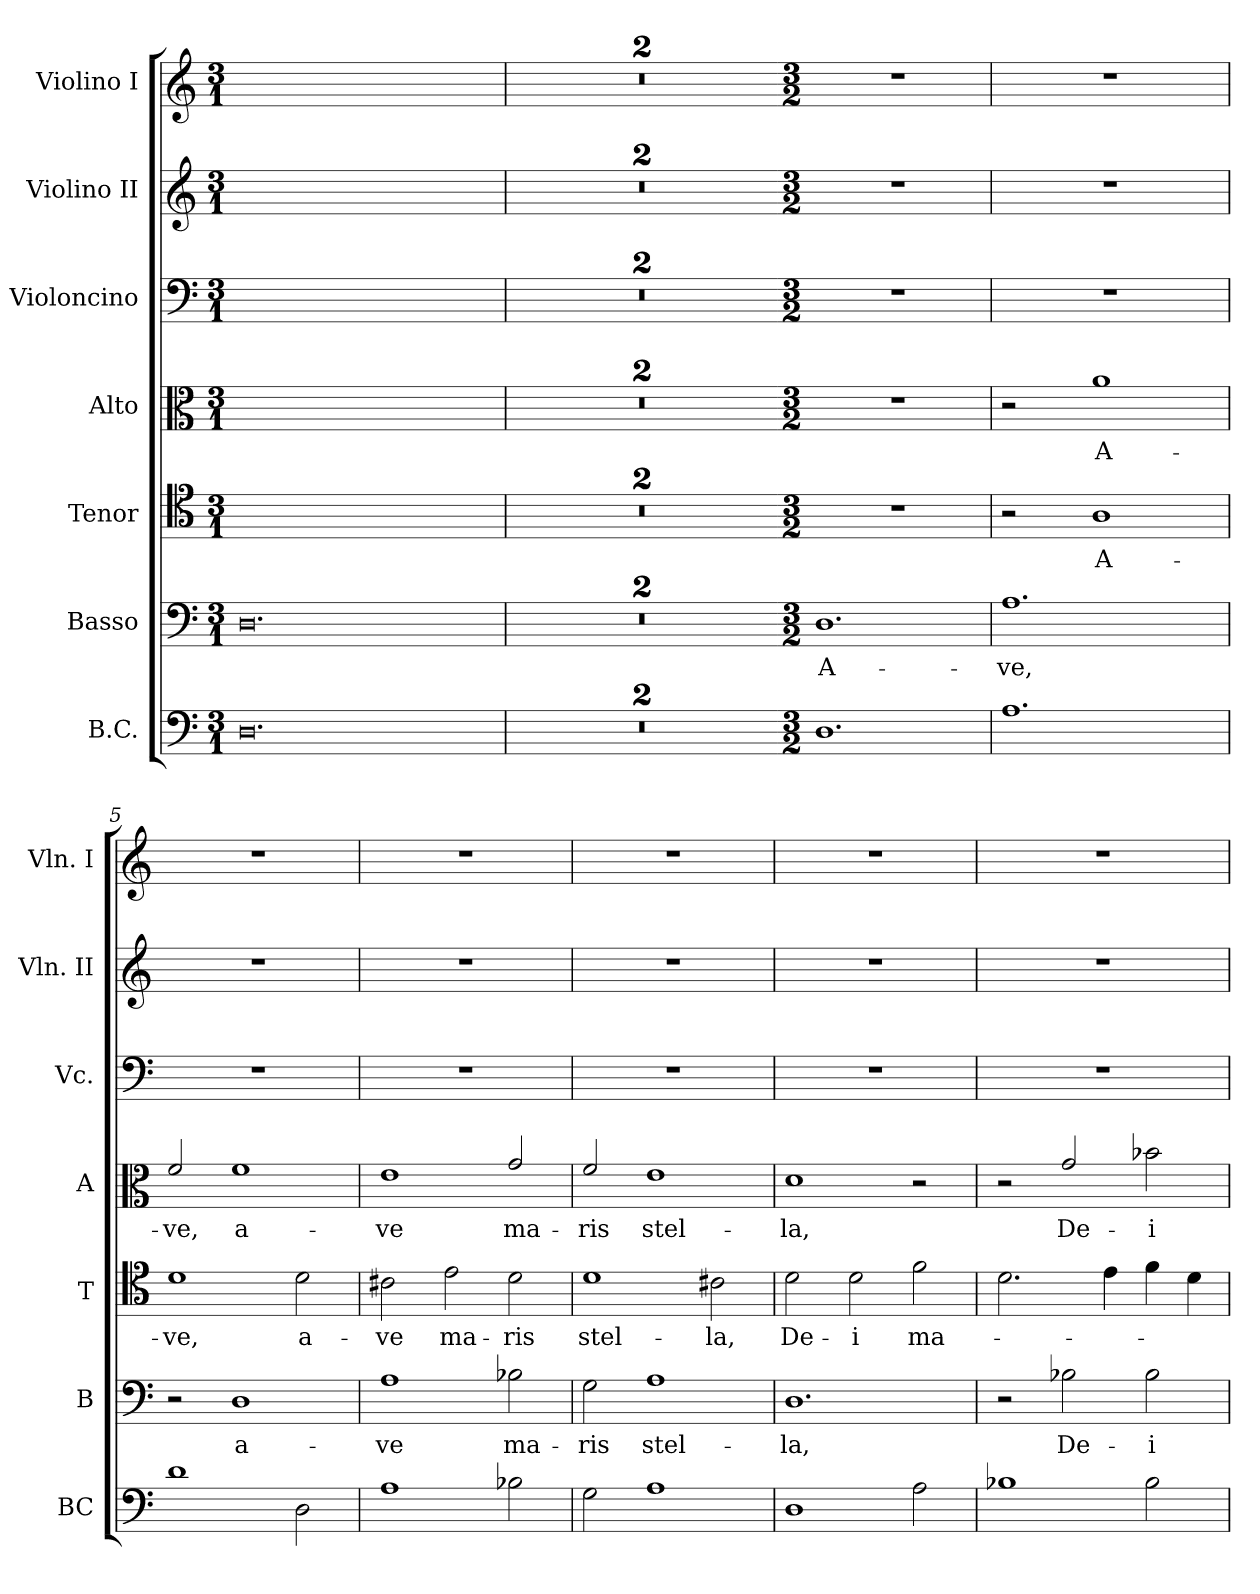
**kern	**kern	**text	**kern	**text	**kern	**text	**kern	**kern	**kern
*part7	*part6	*part6	*part5	*part5	*part4	*part4	*part3	*part2	*part1
*staff7	*staff6	*staff6	*staff5	*staff5	*staff4	*staff4	*staff3	*staff2	*staff1
*I"B.C.	*I"Basso	*	*I"Tenor	*	*I"Alto	*	*I"Violoncino	*I"Violino II	*I"Violino I
*I'BC	*I'B	*	*I'T	*	*I'A	*	*I'Vc.	*I'Vln. II	*I'Vln. I
*clefF4	*clefF4	*	*clefC4	*	*clefC3	*	*clefF4	*clefG2	*clefG2
*k[]	*k[]	*	*k[]	*	*k[]	*	*k[]	*k[]	*k[]
*C:	*C:	*	*C:	*	*C:	*	*C:	*C:	*C:
*M3/1	*M3/1	*	*M3/1	*	*M3/1	*	*M3/1	*M3/1	*M3/1
=1	=1	=1	=1	=1	=1	=1	=1	=1	=1
0.D	0.D	.	0.ryy	.	0.ryy	.	0.ryy	0.ryy	0.ryy
=2	=2	=2	=2	=2	=2	=2	=2	=2	=2
0.ryy	0.ryy	.	0.ryy	.	0.ryy	.	0.r	0.r	0.r
=3	=3	=3	=3	=3	=3	=3	=3	=3	=3
*	*	*	*clefGv2	*	*clefG2	*	*	*	*
0.ryy	0.ryy	.	0.ryy	.	0.ryy	.	0.ryy	0.ryy	0.ryy
=3X1-	=3X1-	=3X1-	=3X1-	=3X1-	=3X1-	=3X1-	=3X1-	=3X1-	=3X1-
*M3/2	*M3/2	*	*M3/2	*	*M3/2	*	*M3/2	*M3/2	*M3/2
!	!	!LO:LY:b	!	!	!	!	!	!	!
1.D	1.D	A-	1.r	.	1.r	.	1.r	1.r	1.r
=4	=4	=4	=4	=4	=4	=4	=4	=4	=4
!	!	!LO:LY:b	!	!	!	!	!	!	!
1.A	1.A	-ve,	2r	.	2r	.	1.r	1.r	1.r
!	!	!	!	!LO:LY:b	!	!LO:LY:b	!	!	!
.	.	.	1A	A-	1a	A-	.	.	.
=5	=5	=5	=5	=5	=5	=5	=5	=5	=5
!	!	!	!	!LO:LY:b	!	!LO:LY:b	!	!	!
1d	2r	.	1d	-ve,	2f/	-ve,	1.r	1.r	1.r
!	!	!LO:LY:b	!	!	!	!LO:LY:b	!	!	!
.	1D	a-	.	.	1f	a-	.	.	.
!	!	!	!	!LO:LY:b	!	!	!	!	!
2D\	.	.	2d\	a-	.	.	.	.	.
=6	=6	=6	=6	=6	=6	=6	=6	=6	=6
!	!	!LO:LY:b	!	!LO:LY:b	!	!LO:LY:b	!	!	!
1A	1A	-ve	2c#X\	-ve	1e	-ve	1.r	1.r	1.r
!	!	!	!	!LO:LY:b	!	!	!	!	!
.	.	.	2e\	ma-	.	.	.	.	.
!	!	!LO:LY:b	!	!LO:LY:b	!	!LO:LY:b	!	!	!
2B-X\	2B-X\	ma-	2d\	-ris	2g/	ma-	.	.	.
=7	=7	=7	=7	=7	=7	=7	=7	=7	=7
!	!	!LO:LY:b	!	!LO:LY:b	!	!LO:LY:b	!	!	!
2G\	2G\	-ris	1d	stel-	2f/	-ris	1.r	1.r	1.r
!	!	!LO:LY:b	!	!	!	!LO:LY:b	!	!	!
1A	1A	stel-	.	.	1e	stel-	.	.	.
!	!	!	!	!LO:LY:b	!	!	!	!	!
.	.	.	2c#X\	-la,	.	.	.	.	.
=8	=8	=8	=8	=8	=8	=8	=8	=8	=8
!	!	!LO:LY:b	!	!LO:LY:b	!	!LO:LY:b	!	!	!
1D	1.D	-la,	2d\	De-	1d	-la,	1.r	1.r	1.r
!	!	!	!	!LO:LY:b	!	!	!	!	!
.	.	.	2d\	-i	.	.	.	.	.
!	!	!	!	!LO:LY:b	!	!	!	!	!
2A\	.	.	2f\	ma-	2r	.	.	.	.
!!LO:LB:g=z
=9	=9	=9	=9	=9	=9	=9	=9	=9	=9
1B-X	2r	.	2.d\	.	2r	.	1.r	1.r	1.r
!	!	!LO:LY:b	!	!	!	!LO:LY:b	!	!	!
.	2B-X\	De-	.	.	2g/	De-	.	.	.
.	.	.	4e\	.	.	.	.	.	.
!	!	!LO:LY:b	!	!	!	!LO:LY:b	!	!	!
2B-\	2B-\	-i	4f\	.	2b-X\	-i	.	.	.
.	.	.	4d\	.	.	.	.	.	.
=	=	=	=	=	=	=	=	=	=
*-	*-	*-	*-	*-	*-	*-	*-	*-	*-
